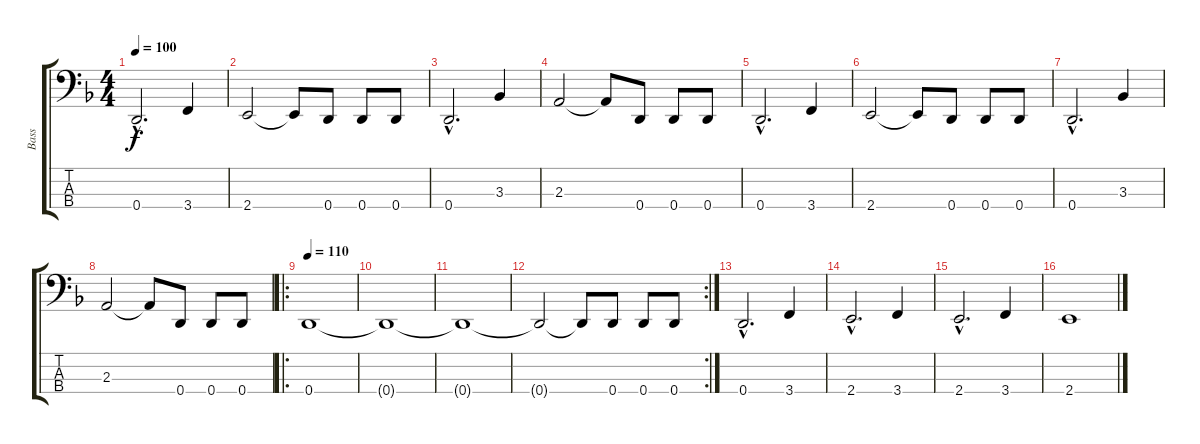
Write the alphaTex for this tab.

\track ("Bass" "Bass") {instrument electricbassfinger}
\staff {score tabs}
\tuning (F2 C2 G1 D1) {hide}
\ts (4 4)
\tempo 100
\clef f4
\ks dminor
0.4{hac}.2{d dy f} 3.4.4 |
2.4.2 2.4{t}.8 0.4.8 0.4.8 0.4.8 |
0.4{hac}.2{d} 3.3.4 |
2.3.2 2.3{t}.8 0.4.8 0.4.8 0.4.8 |
0.4{hac}.2{d} 3.4.4 |
2.4.2 2.4{t}.8 0.4.8 0.4.8 0.4.8 |
0.4{hac}.2{d} 3.3.4 |
2.3.2 2.3{t}.8 0.4.8 0.4.8 0.4.8 |
\ro
\tempo 110
0.4.1 |
0.4{t}.1 |
0.4{t}.1 |
\rc 2
0.4{t}.2 0.4{t}.8 0.4.8 0.4.8 0.4.8 |
0.4{hac}.2{d} 3.4.4 |
2.4{hac}.2{d} 3.4.4 |
2.4{hac}.2{d} 3.4.4 |
2.4.1
